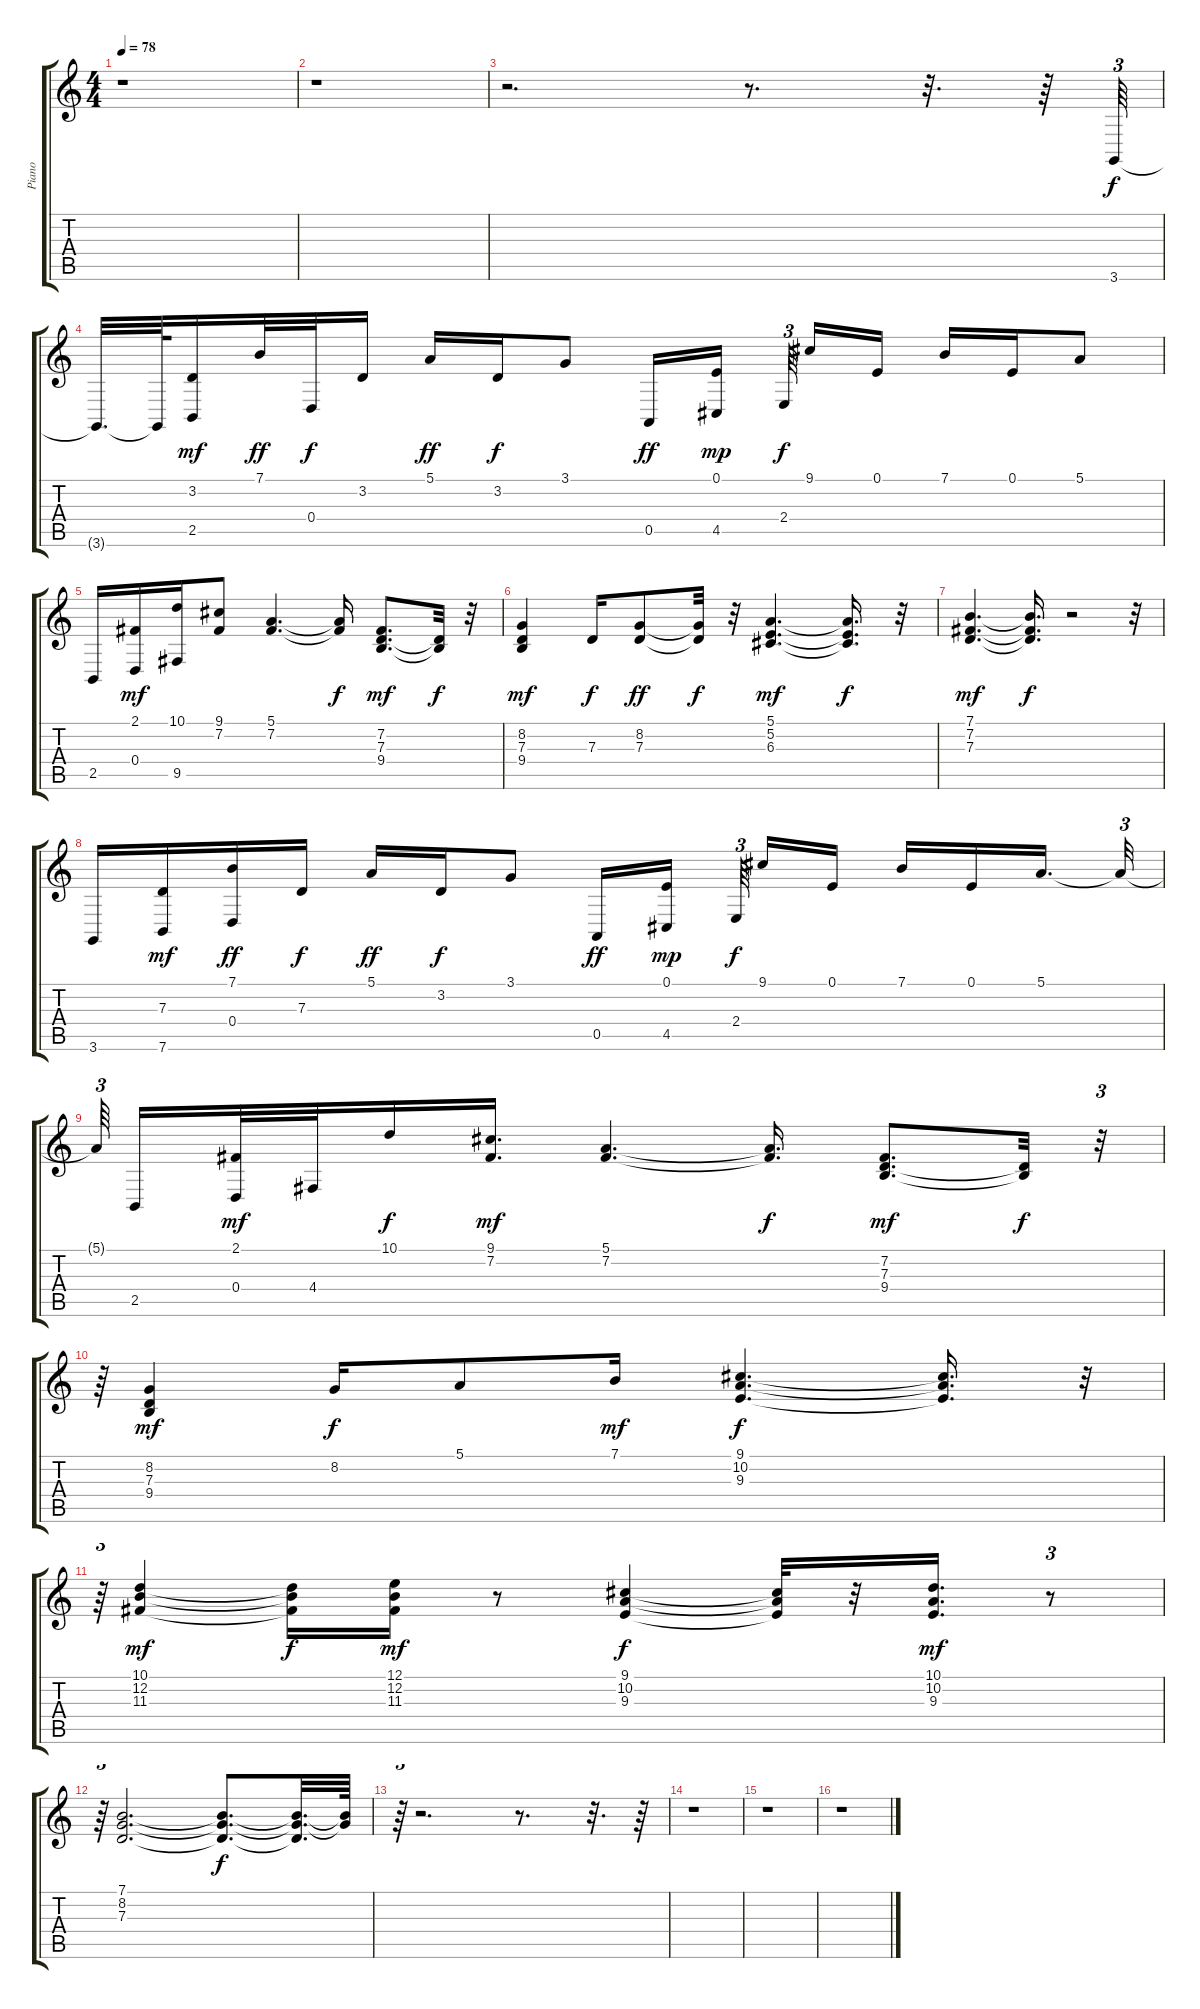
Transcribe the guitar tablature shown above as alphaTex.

\track ("Piano   " "Piano   ") {instrument electricgrandpiano}
\staff {score tabs}
\tuning (E4 B3 G3 D3 A2 E2) {hide}
\ts (4 4)
\tempo 78
\clef g2
\ks c
r.1{dy f} |
r.1 |
r.2{d} r.8{d} r.32{d} r.64 3.6.64{tu (3 2)} |
3.6{t}.32{d} 3.6{t}.64 (3.2 2.5).16{dy mf} 7.1.32{dy ff} 0.4.32{dy f} 3.2.16 5.1.16{dy ff} 3.2.16{dy f} 3.1.8 0.5.16{dy ff} (0.1 4.5).16{dy mp beam splitsecondary} 2.4.64{tu (3 2) dy f beam splitsecondary} 9.1.16 0.1.16 7.1.16 0.1.16 5.1.8 |
2.5.16 (2.1 0.4).16{dy mf} (10.1 9.5).16 (9.1 7.2).8 (5.1 7.2).4{d} (5.1{t} 7.2{t}).16{dy f} (7.2 7.3 9.4).8{d dy mf} (7.3{t} 9.4{t}).32{dy f} r.32 |
(8.2 7.3 9.4).4{dy mf} 7.3.16{dy f} (8.2 7.3).8{dy ff} (8.2{t} 7.3{t}).32{dy f} r.32 (5.1 5.2 6.3).4{d dy mf} (5.1{t} 5.2{t} 6.3{t}).16{d dy f} r.32 |
(7.1 7.2 7.3).4{d dy mf} (7.1{t} 7.2{t} 7.3{t}).16{d dy f} r.2 r.32 |
3.6.16 (7.3 7.6).16{dy mf} (7.1 0.4).16{dy ff} 7.3.16{dy f} 5.1.16{dy ff} 3.2.16{dy f} 3.1.8 0.5.16{dy ff} (0.1 4.5).16{dy mp beam splitsecondary} 2.4.64{tu (3 2) dy f beam splitsecondary} 9.1.16 0.1.16 7.1.16 0.1.16 5.1.16{d beam splitsecondary} 5.1{t}.32{tu (3 2)} |
5.1{t}.64{tu (3 2) beam splitsecondary} 2.5.16 (2.1 0.4).32{dy mf} 4.4.32 10.1.16{dy f} (9.1 7.2).16{d dy mf} (5.1 7.2).4{d} (5.1{t} 7.2{t}).16{d dy f} (7.2 7.3 9.4).8{d dy mf} (7.3{t} 9.4{t}).32{dy f} r.32{tu (3 2)} |
r.64{tu (3 2)} (8.2 7.3 9.4).4{dy mf} 8.2.16{dy f} 5.1.8 7.1.16{dy mf} (9.1 10.2 9.3).4{d dy f} (9.1{t} 10.2{t} 9.3{t}).16{d} r.32{tu (3 2)} |
r.64{tu (3 2)} (10.1 12.2 11.3).4{dy mf} (10.1{t} 12.2{t} 11.3{t}).16{dy f} (12.1 12.2 11.3).16{dy mf} r.8 (9.1 10.2 9.3).4{dy f} (9.1{t} 10.2{t} 9.3{t}).32 r.32 (10.1 10.2 9.3).16{d dy mf} r.8{tu (3 2)} |
r.64{tu (3 2)} (7.1 8.2 7.3).2{d} (7.1{t} 8.2{t} 7.3{t}).8{d dy f} (7.1{t} 8.2{t} 7.3{t}).32{d} (7.1{t} 8.2{t}).64 |
r.64{tu (3 2)} r.2{d} r.8{d} r.32{d} r.64 |
r.1 |
r.1 |
r.1
